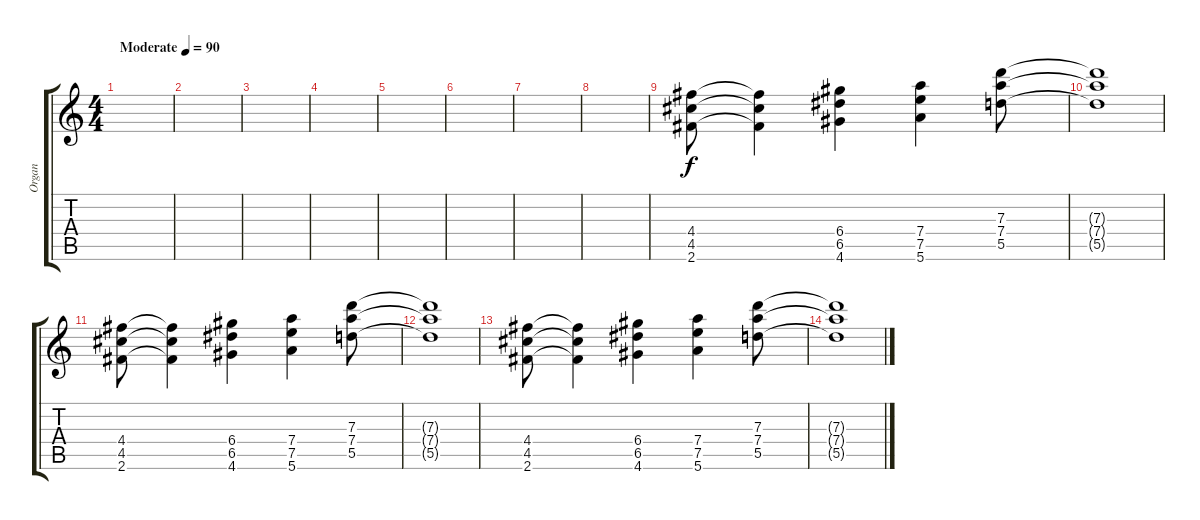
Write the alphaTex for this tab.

\track ("Organ" "Organ") {instrument rockorgan}
\staff {score tabs}
\tuning (E6 B5 G5 D5 A4 E4) {hide}
\ts (4 4)
\tempo (90 "Moderate")
\clef g2
\ks c
|
|
|
|
|
|
|
|
(4.4 4.5 2.6).8 (4.4{t} 4.5{t} 2.6{t}).4 (6.4 6.5 4.6).4 (7.4 7.5 5.6).4 (7.3 7.4 5.5).8 |
(7.3{t} 7.4{t} 5.5{t}).1 |
(4.4 4.5 2.6).8 (4.4{t} 4.5{t} 2.6{t}).4 (6.4 6.5 4.6).4 (7.4 7.5 5.6).4 (7.3 7.4 5.5).8 |
(7.3{t} 7.4{t} 5.5{t}).1 |
(4.4 4.5 2.6).8 (4.4{t} 4.5{t} 2.6{t}).4 (6.4 6.5 4.6).4 (7.4 7.5 5.6).4 (7.3 7.4 5.5).8 |
(7.3{t} 7.4{t} 5.5{t}).1
